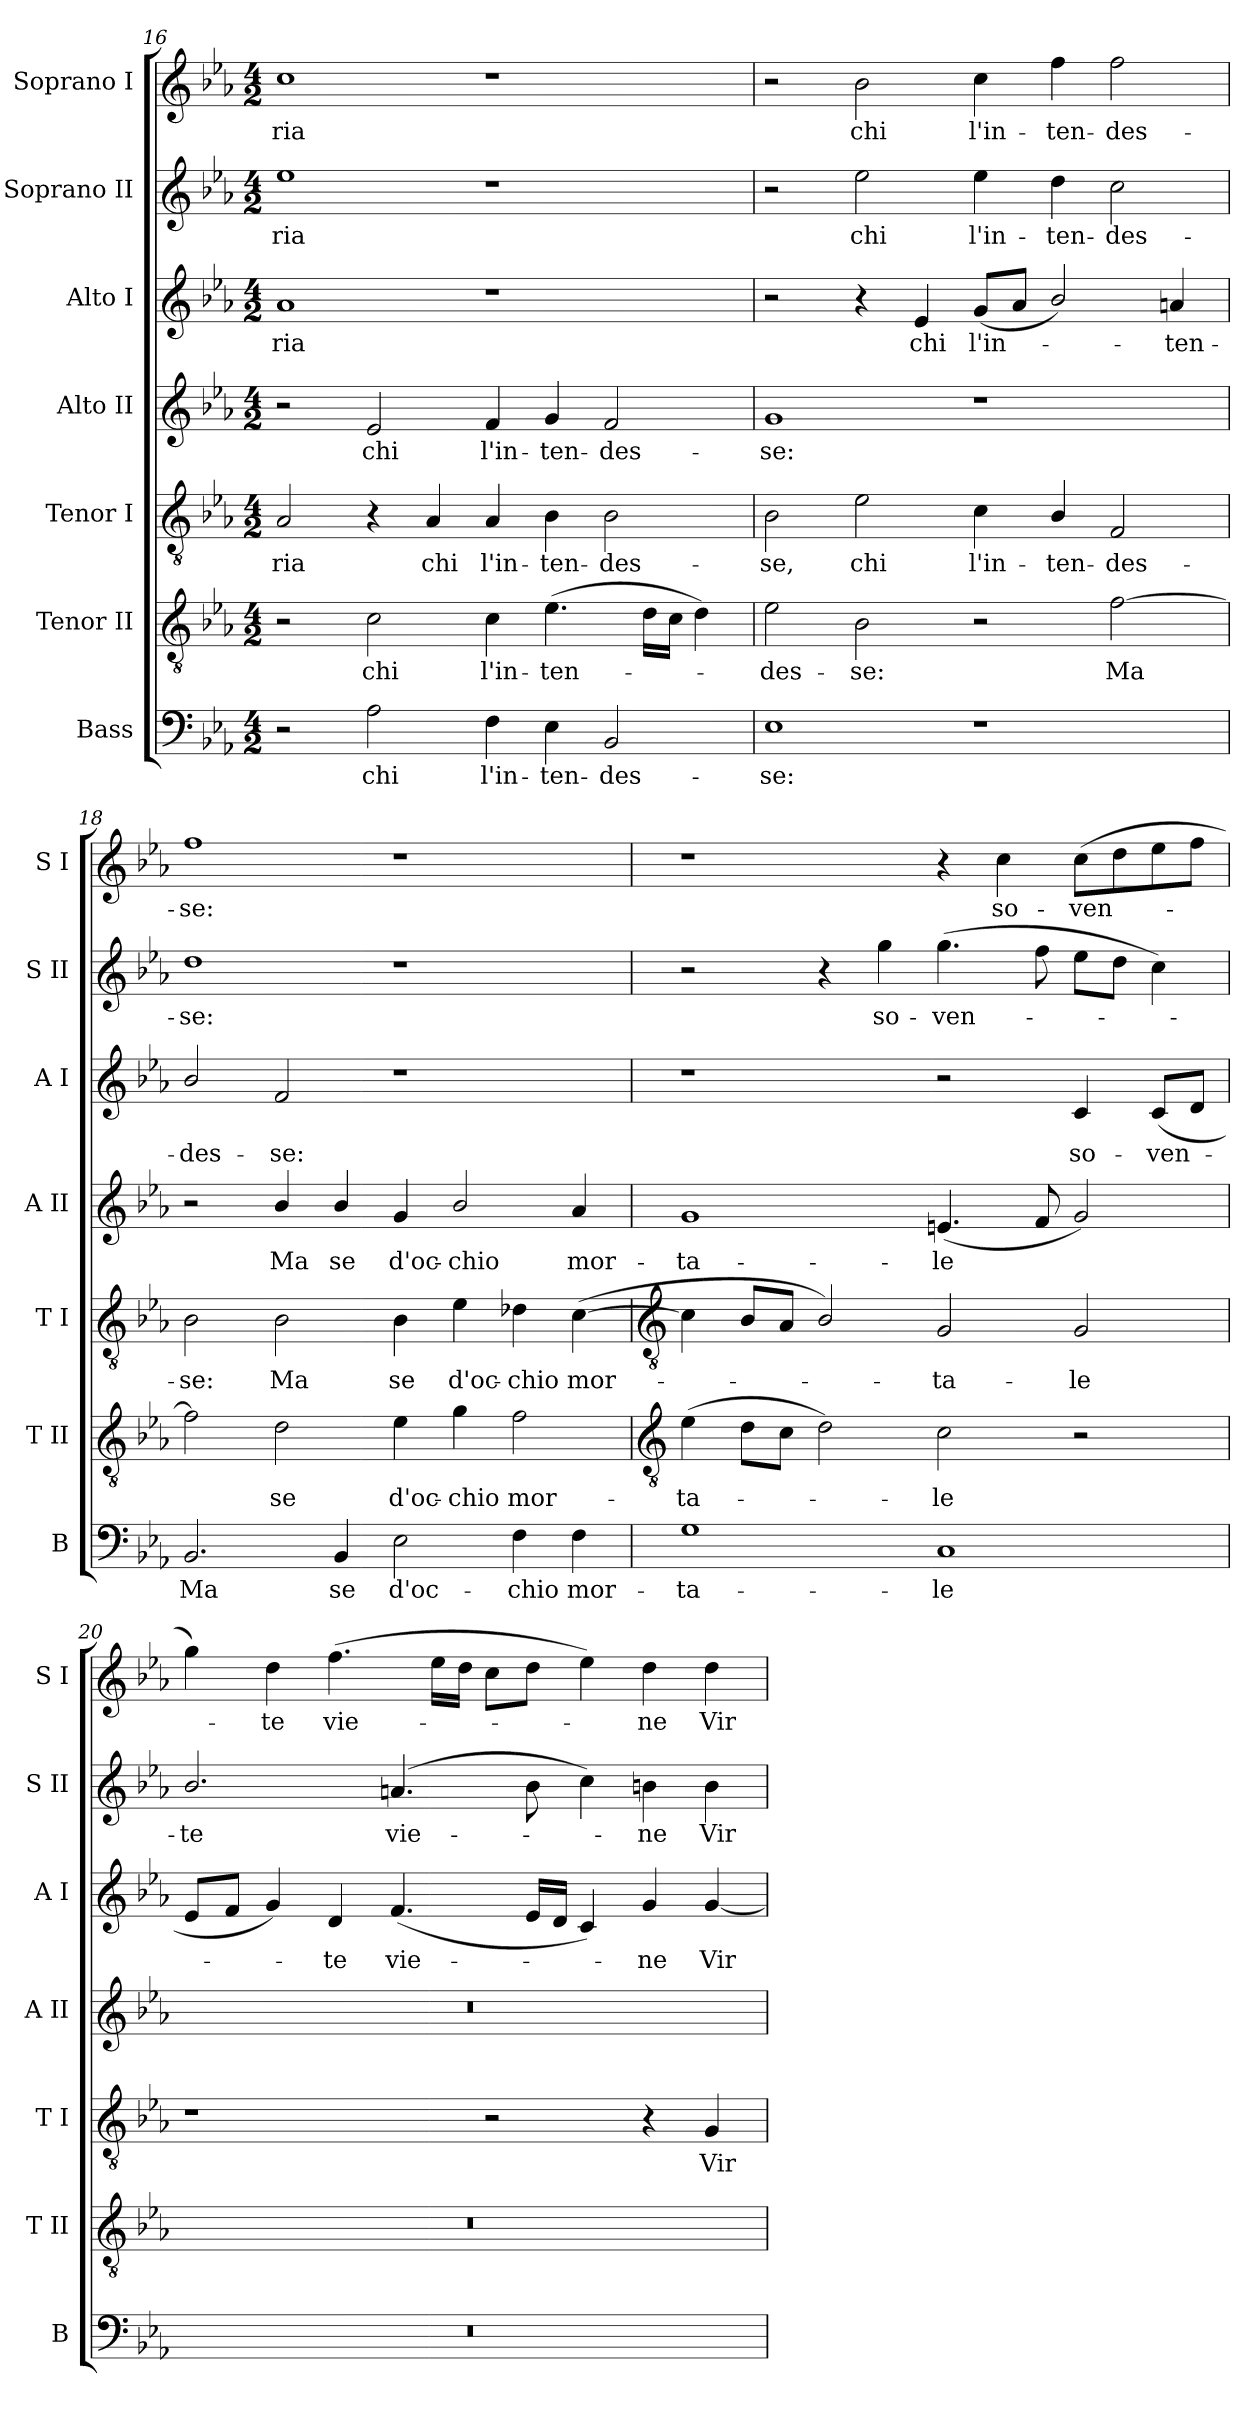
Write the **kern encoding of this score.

**kern	**text	**kern	**text	**kern	**text	**kern	**text	**kern	**text	**kern	**text	**kern	**text
*part7	*part7	*part6	*part6	*part5	*part5	*part4	*part4	*part3	*part3	*part2	*part2	*part1	*part1
*staff7	*staff7	*staff6	*staff6	*staff5	*staff5	*staff4	*staff4	*staff3	*staff3	*staff2	*staff2	*staff1	*staff1
*I"Bass	*	*I"Tenor II	*	*I"Tenor I	*	*I"Alto II	*	*I"Alto I	*	*I"Soprano II	*	*I"Soprano I	*
*I'B	*	*I'T II	*	*I'T I	*	*I'A II	*	*I'A I	*	*I'S II	*	*I'S I	*
!!LO:LB:g=z
*clefF4	*	*clefGv2	*	*clefGv2	*	*clefG2	*	*clefG2	*	*clefG2	*	*clefG2	*
*k[b-e-a-]	*	*k[b-e-a-]	*	*k[b-e-a-]	*	*k[b-e-a-]	*	*k[b-e-a-]	*	*k[b-e-a-]	*	*k[b-e-a-]	*
*E-:	*	*E-:	*	*E-:	*	*E-:	*	*E-:	*	*E-:	*	*E-:	*
*M4/2	*	*M4/2	*	*M4/2	*	*M4/2	*	*M4/2	*	*M4/2	*	*M4/2	*
=16	=16	=16	=16	=16	=16	=16	=16	=16	=16	=16	=16	=16	=16
!	!	!	!	!	!LO:LY:b	!	!	!	!LO:LY:b	!	!LO:LY:b	!	!LO:LY:b
2r	.	2r	.	2A-	-ria	2r	.	1a-	-ria	1ee-	-ria	1cc	-ria
!	!LO:LY:b	!	!LO:LY:b	!	!	!	!LO:LY:b	!	!	!	!	!	!
2A-	chi	2c	chi	4r	.	2e-	chi	.	.	.	.	.	.
!	!	!	!	!	!LO:LY:b	!	!	!	!	!	!	!	!
.	.	.	.	4A-	chi	.	.	.	.	.	.	.	.
!	!LO:LY:b	!	!LO:LY:b	!	!LO:LY:b	!	!LO:LY:b	!	!	!	!	!	!
4F	l'in-	4c	l'in-	4A-	l'in-	4f	l'in-	1r	.	1r	.	1r	.
!	!LO:LY:b	!	!LO:LY:b	!	!LO:LY:b	!	!LO:LY:b	!	!	!	!	!	!
4E-	-ten-	(>4.e-	-ten-	4B-	-ten-	4g	-ten-	.	.	.	.	.	.
!	!LO:LY:b	!	!	!	!LO:LY:b	!	!LO:LY:b	!	!	!	!	!	!
2BB-	-des-	.	.	2B-	-des-	2f	-des-	.	.	.	.	.	.
.	.	16dLL	.	.	.	.	.	.	.	.	.	.	.
.	.	16cJJ	.	.	.	.	.	.	.	.	.	.	.
.	.	4d)	.	.	.	.	.	.	.	.	.	.	.
=17	=17	=17	=17	=17	=17	=17	=17	=17	=17	=17	=17	=17	=17
!	!LO:LY:b	!	!LO:LY:b	!	!LO:LY:b	!	!LO:LY:b	!	!	!	!	!	!
1E-	-se:	2e-	des-	2B-	-se,	1g	-se:	2r	.	2r	.	2r	.
!	!	!	!LO:LY:b	!	!LO:LY:b	!	!	!	!	!	!LO:LY:b	!	!LO:LY:b
.	.	2B-	-se:	2e-	chi	.	.	4r	.	2ee-	chi	2b-	chi
!	!	!	!	!	!	!	!	!	!LO:LY:b	!	!	!	!
.	.	.	.	.	.	.	.	4e-	chi	.	.	.	.
!	!	!	!	!	!LO:LY:b	!	!	!	!LO:LY:b	!	!LO:LY:b	!	!LO:LY:b
1r	.	2r	.	4c	l'in-	1r	.	(<8gL	l'in-	4ee-	l'in-	4cc	l'in-
.	.	.	.	.	.	.	.	8a-J	.	.	.	.	.
!	!	!	!	!	!LO:LY:b	!	!	!	!	!	!LO:LY:b	!	!LO:LY:b
.	.	.	.	4B-/	-ten-	.	.	2b-/)	.	4dd	-ten-	4ff	-ten-
!	!	!	!LO:LY:b	!	!LO:LY:b	!	!	!	!	!	!LO:LY:b	!	!LO:LY:b
.	.	[2f	Ma	2F	-des-	.	.	.	.	2cc	-des-	2ff	-des-
!	!	!	!	!	!	!	!	!	!LO:LY:b	!	!	!	!
.	.	.	.	.	.	.	.	4an	ten-	.	.	.	.
=18	=18	=18	=18	=18	=18	=18	=18	=18	=18	=18	=18	=18	=18
!	!LO:LY:b	!	!	!	!LO:LY:b	!	!	!	!LO:LY:b	!	!LO:LY:b	!	!LO:LY:b
2.BB-	Ma	2f]	.	2B-	-se:	2r	.	2b-/	-des-	1dd	-se:	1ff	-se:
!	!	!	!LO:LY:b	!	!LO:LY:b	!	!LO:LY:b	!	!LO:LY:b	!	!	!	!
.	.	2d	se	2B-	Ma	4b-/	Ma	2f	-se:	.	.	.	.
!	!LO:LY:b	!	!	!	!	!	!LO:LY:b	!	!	!	!	!	!
4BB-	se	.	.	.	.	4b-/	se	.	.	.	.	.	.
!	!LO:LY:b	!	!LO:LY:b	!	!LO:LY:b	!	!LO:LY:b	!	!	!	!	!	!
2E-	d'oc-	4e-	d'oc-	4B-	se	4g	d'oc-	1r	.	1r	.	1r	.
!	!	!	!LO:LY:b	!	!LO:LY:b	!	!LO:LY:b	!	!	!	!	!	!
.	.	4g	-chio	4e-	d'oc-	2b-/	-chio	.	.	.	.	.	.
!	!LO:LY:b	!	!LO:LY:b	!	!LO:LY:b	!	!	!	!	!	!	!	!
4F	-chio	2f	mor-	4d-X	-chio	.	.	.	.	.	.	.	.
!	!LO:LY:b	!	!	!	!LO:LY:b	!	!LO:LY:b	!	!	!	!	!	!
4F	mor-	.	.	(<[4c	mor-	4a-	mor-	.	.	.	.	.	.
!!LO:LB:g=z
=19	=19	=19	=19	=19	=19	=19	=19	=19	=19	=19	=19	=19	=19
*	*	*clefGv2	*	*clefGv2	*	*	*	*	*	*	*	*	*
!	!LO:LY:b	!	!LO:LY:b	!	!	!	!LO:LY:b	!	!	!	!	!	!
1G	-ta-	(>4e-	-ta-	4c]	.	1g	-ta-	1r	.	2r	.	1r	.
.	.	8dL	.	8B-L	.	.	.	.	.	.	.	.	.
.	.	8cJ	.	8A-J	.	.	.	.	.	.	.	.	.
.	.	2d)	.	2B-/)	.	.	.	.	.	4r	.	.	.
!	!	!	!	!	!	!	!	!	!	!	!LO:LY:b	!	!
.	.	.	.	.	.	.	.	.	.	4gg	so-	.	.
!	!LO:LY:b	!	!LO:LY:b	!	!LO:LY:b	!	!LO:LY:b	!	!	!	!LO:LY:b	!	!
1C	-le	2c	le	2G	ta-	(<4.en	-le	2r	.	(>4.gg	-ven-	4r	.
!	!	!	!	!	!	!	!	!	!	!	!	!	!LO:LY:b
.	.	.	.	.	.	.	.	.	.	.	.	4cc	so-
.	.	.	.	.	.	8f	.	.	.	8ff	.	.	.
!	!	!	!	!	!LO:LY:b	!	!	!	!LO:LY:b	!	!	!	!LO:LY:b
.	.	2r	.	2G	-le	2g)	.	4c	so-	8ee-L	.	(>8ccL	-ven-
.	.	.	.	.	.	.	.	.	.	8ddJ	.	8dd	.
!	!	!	!	!	!	!	!	!	!LO:LY:b	!	!	!	!
.	.	.	.	.	.	.	.	(<8cL	-ven-	4cc)	.	8ee-	.
.	.	.	.	.	.	.	.	8dJ	.	.	.	8ffJ	.
=20	=20	=20	=20	=20	=20	=20	=20	=20	=20	=20	=20	=20	=20
!	!	!	!	!	!	!	!	!	!	!	!LO:LY:b	!	!
0r	.	0r	.	1r	.	0r	.	8e-L	.	2.b-/	te	4gg)	.
.	.	.	.	.	.	.	.	8fJ	.	.	.	.	.
!	!	!	!	!	!	!	!	!	!	!	!	!	!LO:LY:b
.	.	.	.	.	.	.	.	4g)	.	.	.	4dd	te
!	!	!	!	!	!	!	!	!	!LO:LY:b	!	!	!	!LO:LY:b
.	.	.	.	.	.	.	.	4d	te	.	.	(>4.ff	vie-
!	!	!	!	!	!	!	!	!	!LO:LY:b	!	!LO:LY:b	!	!
.	.	.	.	.	.	.	.	(<4.f	vie-	(>4.an	vie-	.	.
.	.	.	.	.	.	.	.	.	.	.	.	16ee-LL	.
.	.	.	.	.	.	.	.	.	.	.	.	16ddJJ	.
.	.	.	.	2r	.	.	.	.	.	.	.	8ccL	.
.	.	.	.	.	.	.	.	16e-LL	.	8b-	.	8ddJ	.
.	.	.	.	.	.	.	.	16dJJ	.	.	.	.	.
.	.	.	.	.	.	.	.	4c)	.	4cc)	.	4ee-)	.
!	!	!	!	!	!	!	!	!	!LO:LY:b	!	!LO:LY:b	!	!LO:LY:b
.	.	.	.	4r	.	.	.	4g	ne	4bn	ne	4dd	ne
!	!	!	!	!	!LO:LY:b	!	!	!	!LO:LY:b	!	!LO:LY:b	!	!LO:LY:b
.	.	.	.	4G	Vir-	.	.	[4g	Vir-	4b	Vir-	4dd	Vir-
=	=	=	=	=	=	=	=	=	=	=	=	=	=
*-	*-	*-	*-	*-	*-	*-	*-	*-	*-	*-	*-	*-	*-
